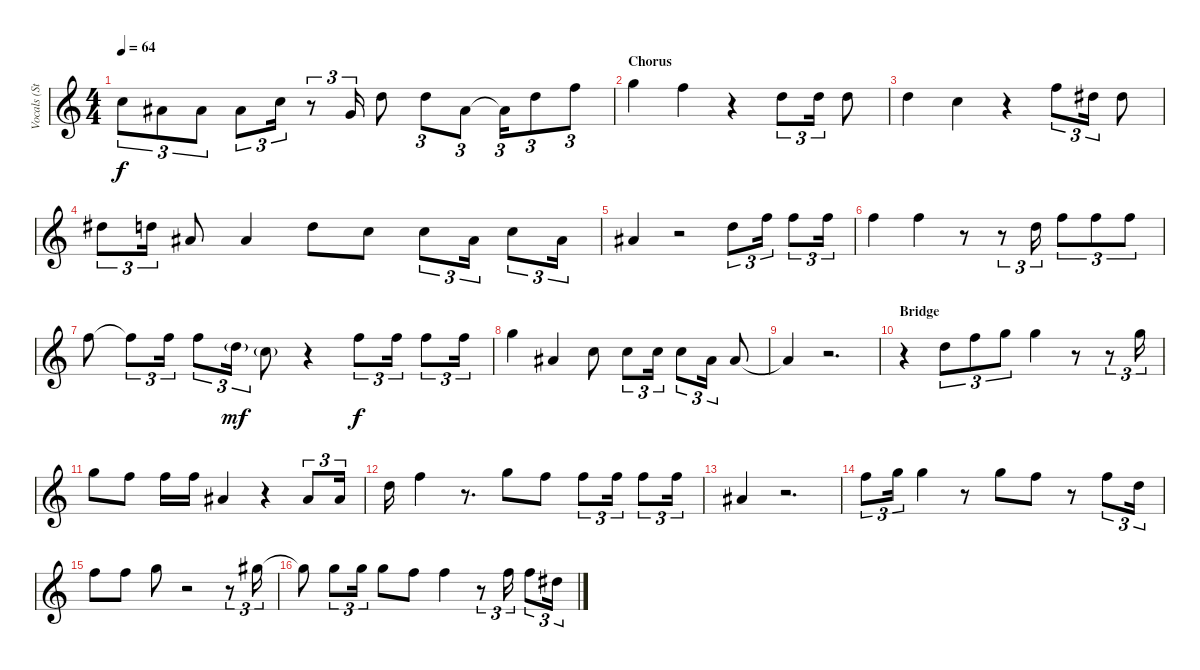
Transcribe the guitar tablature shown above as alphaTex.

\track ("Vocals (Staff 1)" "Vocals (St") {instrument electricbassfinger}
\staff {score}
\tuning (E4 B3 G3 D3 A2 E2 B1) {hide}
\ts (4 4)
\tempo 64
\clef g2
\ks c
1.2.8{tu (3 2) dy f} 3.3.8{tu (3 2)} 3.3.8{tu (3 2)} 3.3.8{tu (3 2)} 1.2.16{tu (3 2)} r.8{tu (3 2)} 0.3.16{tu (3 2)} 3.2.8 3.2.8{tu (3 2)} 3.3.8{tu (3 2)} 3.3{t}.16{tu (3 2)} 3.2.8{tu (3 2)} 1.1.8{tu (3 2)} |
\section ("" "Chorus")
3.1.4 1.1.4 r.4 3.2.8{tu (3 2)} 3.2.16{tu (3 2)} 3.2.8 |
3.2.4 1.2.4 r.4 1.1.8{tu (3 2)} 4.2.16{tu (3 2)} 4.2.8 |
4.2.8{tu (3 2)} 3.2.16{tu (3 2)} 3.3.8 3.3.4 3.2.8 1.2.8 1.2.8{tu (3 2)} 3.3.16{tu (3 2)} 1.2.8{tu (3 2)} 3.3.16{tu (3 2)} |
3.3.4 r.2 3.2.8{tu (3 2)} 1.1.16{tu (3 2)} 1.1.8{tu (3 2)} 1.1.16{tu (3 2)} |
1.1.4 1.1.4 r.8 r.8{tu (3 2)} 3.2.16{tu (3 2)} 1.1.8{tu (3 2)} 1.1.8{tu (3 2)} 1.1.8{tu (3 2)} |
1.1.8 1.1{t}.8{tu (3 2)} 1.1.16{tu (3 2)} 1.1.8{tu (3 2)} 3.2{g}.16{tu (3 2) dy mf} 1.2{g}.8 r.4 1.1.8{tu (3 2) dy f} 1.1.16{tu (3 2)} 1.1.8{tu (3 2)} 1.1.16{tu (3 2)} |
3.1.4 3.3.4 1.2.8 1.2.8{tu (3 2)} 1.2.16{tu (3 2)} 1.2.8{tu (3 2)} 3.3.16{tu (3 2)} 3.3.8 |
3.3{t}.4 r.2{d} |
\section ("" "Bridge")
r.4 3.2.8{tu (3 2)} 1.1.8{tu (3 2)} 3.1.8{tu (3 2)} 3.1.4 r.8 r.8{tu (3 2)} 3.1.16{tu (3 2)} |
3.1.8 1.1.8 1.1.16 1.1.16 3.3.4 r.4 3.3.8{tu (3 2)} 3.3.16{tu (3 2)} |
3.2.16 1.1.4 r.8{d} 3.1.8 1.1.8 1.1.8{tu (3 2)} 1.1.16{tu (3 2)} 1.1.8{tu (3 2)} 1.1.16{tu (3 2)} |
3.3.4 r.2{d} |
1.1.8{tu (3 2)} 3.1.16{tu (3 2)} 3.1.4 r.8 3.1.8 1.1.8 r.8 1.1.8{tu (3 2)} 3.2.16{tu (3 2)} |
1.1.8 1.1.8 3.1.8 r.2 r.8{tu (3 2)} 4.1.16{tu (3 2)} |
4.1{t}.8 3.1.8{tu (3 2)} 3.1.16{tu (3 2)} 3.1.8 1.1.8 1.1.4 r.8{tu (3 2)} 1.1.16{tu (3 2)} 1.1.8{tu (3 2)} 4.2.16{tu (3 2)}
